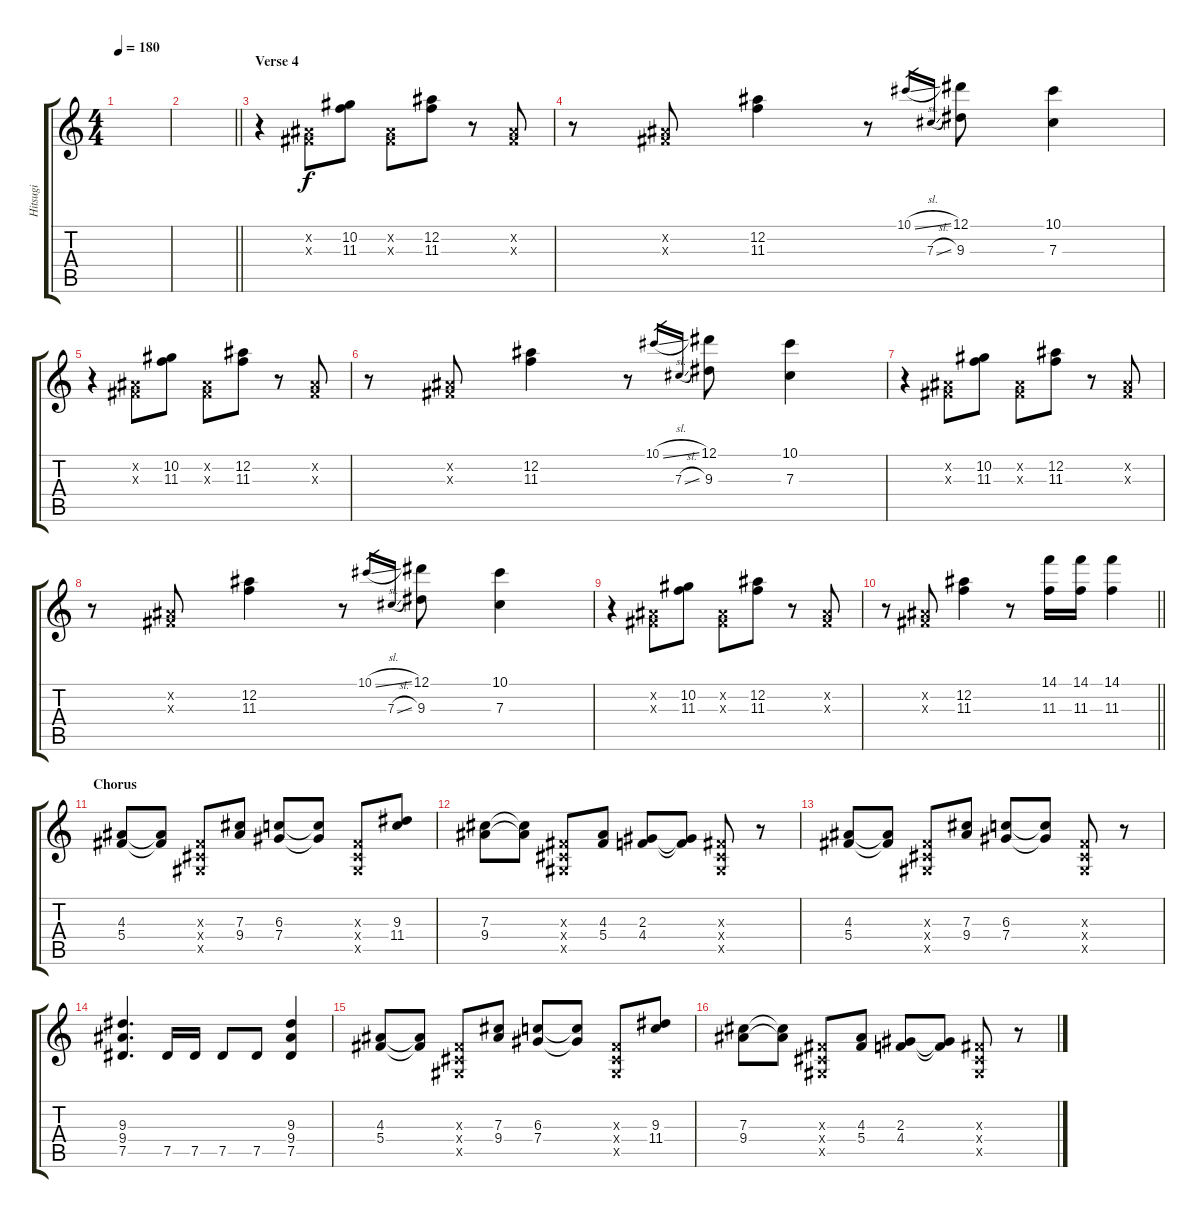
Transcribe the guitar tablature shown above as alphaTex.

\track ("Hitsugi" "Hitsugi") {instrument overdrivenguitar}
\staff {score tabs}
\tuning (Eb4 Bb3 Gb3 Db3 Ab2 Eb2) {hide}
\ts (4 4)
\tempo 180
\clef g2
\ks c
|
\barLineRight lightlight
|
\section ("" "Verse 4")
r.4 (0.2{x} 0.3{x}).8 (10.2 11.3).8 (0.2{x} 0.3{x}).8 (12.2 11.3).8 r.8 (0.2{x} 0.3{x}).8 |
r.8 (0.2{x} 0.3{x}).8 (12.2 11.3).4 r.8 10.1{sl}.16{gr} 7.3{sl}.16{gr} (12.1 9.3).8 (10.1 7.3).4 |
r.4 (0.2{x} 0.3{x}).8 (10.2 11.3).8 (0.2{x} 0.3{x}).8 (12.2 11.3).8 r.8 (0.2{x} 0.3{x}).8 |
r.8 (0.2{x} 0.3{x}).8 (12.2 11.3).4 r.8 10.1{sl}.16{gr} 7.3{sl}.16{gr} (12.1 9.3).8 (10.1 7.3).4 |
r.4 (0.2{x} 0.3{x}).8 (10.2 11.3).8 (0.2{x} 0.3{x}).8 (12.2 11.3).8 r.8 (0.2{x} 0.3{x}).8 |
r.8 (0.2{x} 0.3{x}).8 (12.2 11.3).4 r.8 10.1{sl}.16{gr} 7.3{sl}.16{gr} (12.1 9.3).8 (10.1 7.3).4 |
r.4 (0.2{x} 0.3{x}).8 (10.2 11.3).8 (0.2{x} 0.3{x}).8 (12.2 11.3).8 r.8 (0.2{x} 0.3{x}).8 |
\barLineRight lightlight
r.8 (0.2{x} 0.3{x}).8 (12.2 11.3).4 r.8 (14.1 11.3).16 (14.1 11.3).16 (14.1 11.3).4 |
\section ("" "Chorus")
(4.3 5.4).8 (4.3{t} 5.4{t}).8 (0.3{x} 0.4{x} 0.5{x}).8 (7.3 9.4).8 (6.3 7.4).8 (6.3{t} 7.4{t}).8 (0.3{x} 0.4{x} 0.5{x}).8 (9.3 11.4).8 |
(7.3 9.4).8 (7.3{t} 9.4{t}).8 (0.3{x} 0.4{x} 0.5{x}).8 (4.3 5.4).8 (2.3 4.4).8 (2.3{t} 4.4{t}).8 (0.3{x} 0.4{x} 0.5{x}).8 r.8 |
(4.3 5.4).8 (4.3{t} 5.4{t}).8 (0.3{x} 0.4{x} 0.5{x}).8 (7.3 9.4).8 (6.3 7.4).8 (6.3{t} 7.4{t}).8 (0.3{x} 0.4{x} 0.5{x}).8 r.8 |
(9.3 9.4 7.5).4{d} 7.5.16 7.5.16 7.5.8 7.5.8 (9.3 9.4 7.5).4 |
(4.3 5.4).8 (4.3{t} 5.4{t}).8 (0.3{x} 0.4{x} 0.5{x}).8 (7.3 9.4).8 (6.3 7.4).8 (6.3{t} 7.4{t}).8 (0.3{x} 0.4{x} 0.5{x}).8 (9.3 11.4).8 |
(7.3 9.4).8 (7.3{t} 9.4{t}).8 (0.3{x} 0.4{x} 0.5{x}).8 (4.3 5.4).8 (2.3 4.4).8 (2.3{t} 4.4{t}).8 (0.3{x} 0.4{x} 0.5{x}).8 r.8
